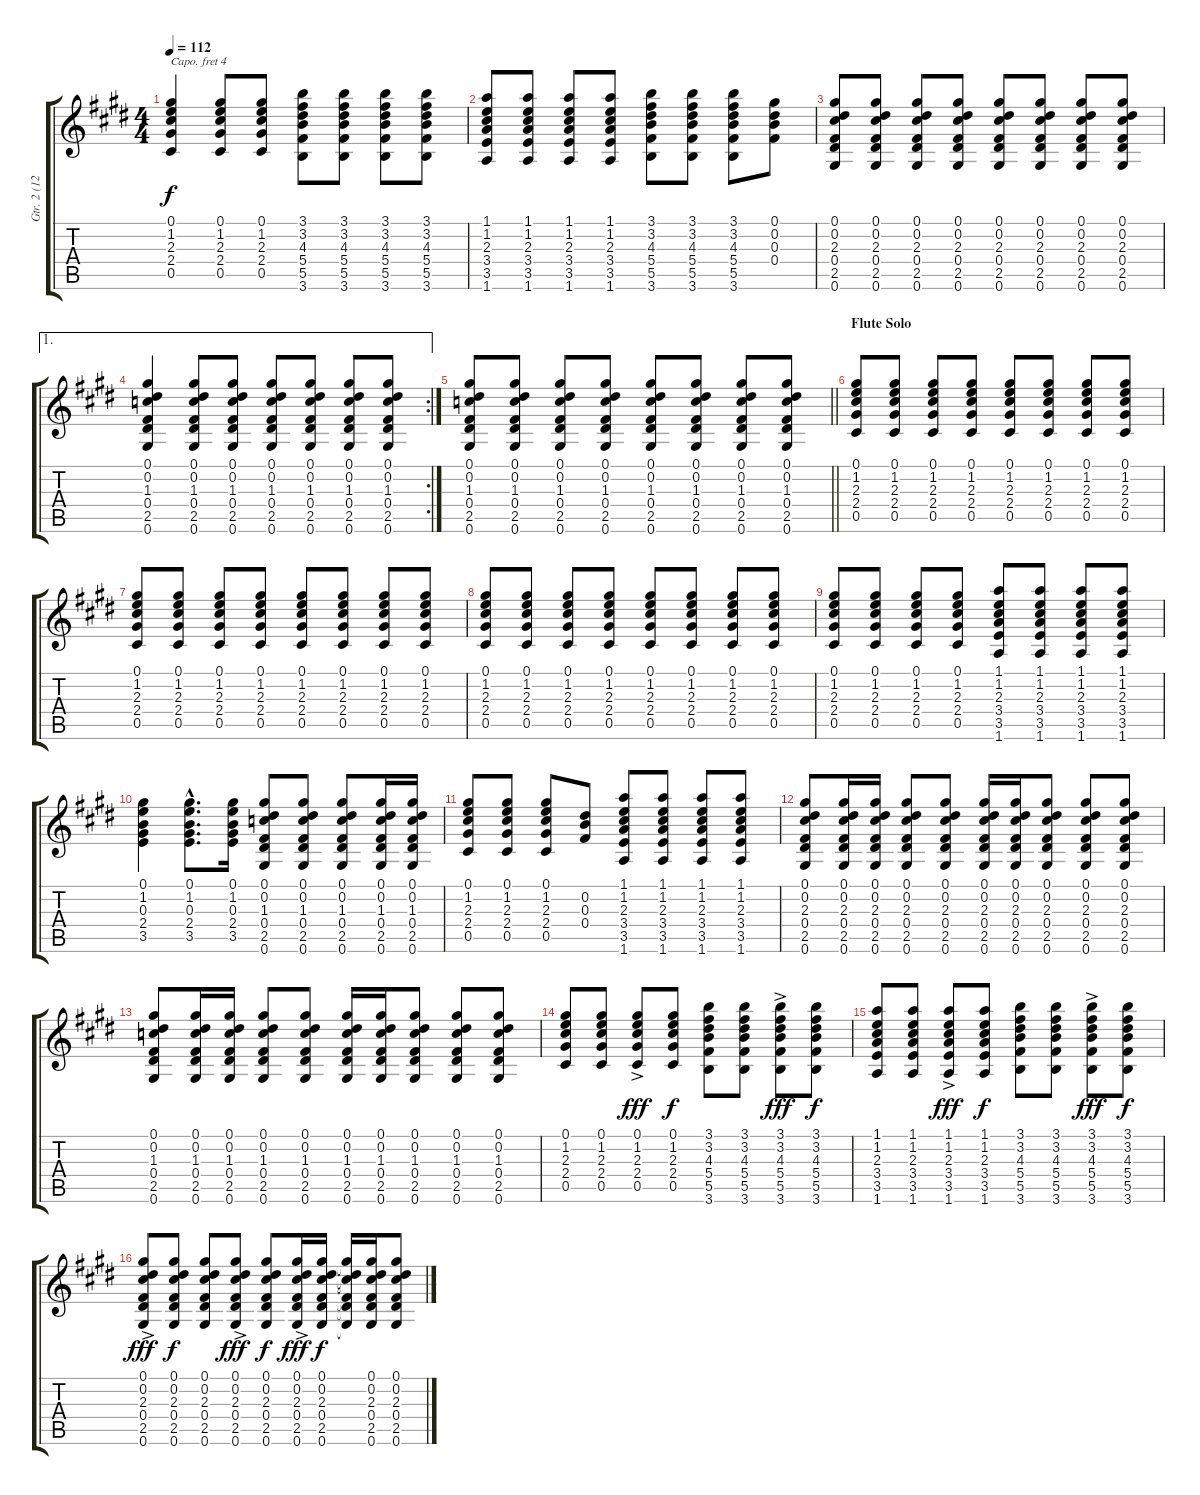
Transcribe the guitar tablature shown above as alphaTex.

\track ("Gtr. 2 (12-string acous.)" "Gtr. 2 (12") {instrument acousticguitarsteel}
\staff {score tabs}
\capo 4
\tuning (E4 B3 G3 D3 A2 E2) {hide}
\ts (4 4)
\tempo 112
\clef g2
\ks e
(0.1 1.2 2.3 2.4 0.5).4{dy f} (0.1 1.2 2.3 2.4 0.5).8 (0.1 1.2 2.3 2.4 0.5).8 (3.1 3.2 4.3 5.4 5.5 3.6).8 (3.1 3.2 4.3 5.4 5.5 3.6).8 (3.1 3.2 4.3 5.4 5.5 3.6).8 (3.1 3.2 4.3 5.4 5.5 3.6).8 |
(1.1 1.2 2.3 3.4 3.5 1.6).8 (1.1 1.2 2.3 3.4 3.5 1.6).8 (1.1 1.2 2.3 3.4 3.5 1.6).8 (1.1 1.2 2.3 3.4 3.5 1.6).8 (3.1 3.2 4.3 5.4 5.5 3.6).8 (3.1 3.2 4.3 5.4 5.5 3.6).8 (3.1 3.2 4.3 5.4 5.5 3.6).8 (0.1 0.2 0.3 0.4).8 |
(0.1 0.2 2.3 0.4 2.5 0.6).8 (0.1 0.2 2.3 0.4 2.5 0.6).8 (0.1 0.2 2.3 0.4 2.5 0.6).8 (0.1 0.2 2.3 0.4 2.5 0.6).8 (0.1 0.2 2.3 0.4 2.5 0.6).8 (0.1 0.2 2.3 0.4 2.5 0.6).8 (0.1 0.2 2.3 0.4 2.5 0.6).8 (0.1 0.2 2.3 0.4 2.5 0.6).8 |
\ae 1
\rc 2
(0.1 0.2 1.3 0.4 2.5 0.6).4 (0.1 0.2 1.3 0.4 2.5 0.6).8 (0.1 0.2 1.3 0.4 2.5 0.6).8 (0.1 0.2 1.3 0.4 2.5 0.6).8 (0.1 0.2 1.3 0.4 2.5 0.6).8 (0.1 0.2 1.3 0.4 2.5 0.6).8 (0.1 0.2 1.3 0.4 2.5 0.6).8 |
\barLineRight lightlight
(0.1 0.2 1.3 0.4 2.5 0.6).8 (0.1 0.2 1.3 0.4 2.5 0.6).8 (0.1 0.2 1.3 0.4 2.5 0.6).8 (0.1 0.2 1.3 0.4 2.5 0.6).8 (0.1 0.2 1.3 0.4 2.5 0.6).8 (0.1 0.2 1.3 0.4 2.5 0.6).8 (0.1 0.2 1.3 0.4 2.5 0.6).8 (0.1 0.2 1.3 0.4 2.5 0.6).8 |
\section ("" "Flute Solo")
(0.1 1.2 2.3 2.4 0.5).8 (0.1 1.2 2.3 2.4 0.5).8 (0.1 1.2 2.3 2.4 0.5).8 (0.1 1.2 2.3 2.4 0.5).8 (0.1 1.2 2.3 2.4 0.5).8 (0.1 1.2 2.3 2.4 0.5).8 (0.1 1.2 2.3 2.4 0.5).8 (0.1 1.2 2.3 2.4 0.5).8 |
(0.1 1.2 2.3 2.4 0.5).8 (0.1 1.2 2.3 2.4 0.5).8 (0.1 1.2 2.3 2.4 0.5).8 (0.1 1.2 2.3 2.4 0.5).8 (0.1 1.2 2.3 2.4 0.5).8 (0.1 1.2 2.3 2.4 0.5).8 (0.1 1.2 2.3 2.4 0.5).8 (0.1 1.2 2.3 2.4 0.5).8 |
(0.1 1.2 2.3 2.4 0.5).8 (0.1 1.2 2.3 2.4 0.5).8 (0.1 1.2 2.3 2.4 0.5).8 (0.1 1.2 2.3 2.4 0.5).8 (0.1 1.2 2.3 2.4 0.5).8 (0.1 1.2 2.3 2.4 0.5).8 (0.1 1.2 2.3 2.4 0.5).8 (0.1 1.2 2.3 2.4 0.5).8 |
(0.1 1.2 2.3 2.4 0.5).8 (0.1 1.2 2.3 2.4 0.5).8 (0.1 1.2 2.3 2.4 0.5).8 (0.1 1.2 2.3 2.4 0.5).8 (1.1 1.2 2.3 3.4 3.5 1.6).8 (1.1 1.2 2.3 3.4 3.5 1.6).8 (1.1 1.2 2.3 3.4 3.5 1.6).8 (1.1 1.2 2.3 3.4 3.5 1.6).8 |
(0.1 1.2 0.3 2.4 3.5).4 (0.1{hac} 1.2{hac} 0.3{hac} 2.4{hac} 3.5{hac}).8{d} (0.1 1.2 0.3 2.4 3.5).16 (0.1 0.2 1.3 0.4 2.5 0.6).8 (0.1 0.2 1.3 0.4 2.5 0.6).8 (0.1 0.2 1.3 0.4 2.5 0.6).8 (0.1 0.2 1.3 0.4 2.5 0.6).16 (0.1 0.2 1.3 0.4 2.5 0.6).16 |
(0.1 1.2 2.3 2.4 0.5).8 (0.1 1.2 2.3 2.4 0.5).8 (0.1 1.2 2.3 2.4 0.5).8 (0.2 0.3 0.4).8 (1.1 1.2 2.3 3.4 3.5 1.6).8 (1.1 1.2 2.3 3.4 3.5 1.6).8 (1.1 1.2 2.3 3.4 3.5 1.6).8 (1.1 1.2 2.3 3.4 3.5 1.6).8 |
(0.1 0.2 2.3 0.4 2.5 0.6).8 (0.1 0.2 2.3 0.4 2.5 0.6).16 (0.1 0.2 2.3 0.4 2.5 0.6).16 (0.1 0.2 2.3 0.4 2.5 0.6).8 (0.1 0.2 2.3 0.4 2.5 0.6).8 (0.1 0.2 2.3 0.4 2.5 0.6).16 (0.1 0.2 2.3 0.4 2.5 0.6).16 (0.1 0.2 2.3 0.4 2.5 0.6).8 (0.1 0.2 2.3 0.4 2.5 0.6).8 (0.1 0.2 2.3 0.4 2.5 0.6).8 |
(0.1 0.2 1.3 0.4 2.5 0.6).8 (0.1 0.2 1.3 0.4 2.5 0.6).16 (0.1 0.2 1.3 0.4 2.5 0.6).16 (0.1 0.2 1.3 0.4 2.5 0.6).8 (0.1 0.2 1.3 0.4 2.5 0.6).8 (0.1 0.2 1.3 0.4 2.5 0.6).16 (0.1 0.2 1.3 0.4 2.5 0.6).16 (0.1 0.2 1.3 0.4 2.5 0.6).8 (0.1 0.2 1.3 0.4 2.5 0.6).8 (0.1 0.2 1.3 0.4 2.5 0.6).8 |
(0.1 1.2 2.3 2.4 0.5).8 (0.1 1.2 2.3 2.4 0.5).8 (0.1{ac} 1.2{ac} 2.3{ac} 2.4{ac} 0.5{ac}).8{dy fff} (0.1 1.2 2.3 2.4 0.5).8{dy f} (3.1 3.2 4.3 5.4 5.5 3.6).8 (3.1 3.2 4.3 5.4 5.5 3.6).8 (3.1{ac} 3.2{ac} 4.3{ac} 5.4{ac} 5.5{ac} 3.6{ac}).8{dy fff} (3.1 3.2 4.3 5.4 5.5 3.6).8{dy f} |
(1.1 1.2 2.3 3.4 3.5 1.6).8 (1.1 1.2 2.3 3.4 3.5 1.6).8 (1.1{ac} 1.2{ac} 2.3{ac} 3.4{ac} 3.5{ac} 1.6{ac}).8{dy fff} (1.1 1.2 2.3 3.4 3.5 1.6).8{dy f} (3.1 3.2 4.3 5.4 5.5 3.6).8 (3.1 3.2 4.3 5.4 5.5 3.6).8 (3.1{ac} 3.2{ac} 4.3{ac} 5.4{ac} 5.5{ac} 3.6{ac}).8{dy fff} (3.1 3.2 4.3 5.4 5.5 3.6).8{dy f} |
(0.1{ac} 0.2{ac} 2.3{ac} 0.4{ac} 2.5{ac} 0.6{ac}).8{dy fff} (0.1 0.2 2.3 0.4 2.5 0.6).8{dy f} (0.1 0.2 2.3 0.4 2.5 0.6).8 (0.1{ac} 0.2{ac} 2.3{ac} 0.4{ac} 2.5{ac} 0.6{ac}).8{dy fff} (0.1 0.2 2.3 0.4 2.5 0.6).8{dy f} (0.1{ac} 0.2{ac} 2.3{ac} 0.4{ac} 2.5{ac} 0.6{ac}).16{dy fff} (0.1 0.2 2.3 0.4 2.5 0.6).16{dy f} (0.1{t} 0.2{t} 2.3{t} 0.4{t} 2.5{t} 0.6{t}).16 (0.1 0.2 2.3 0.4 2.5 0.6).16 (0.1 0.2 2.3 0.4 2.5 0.6).8
